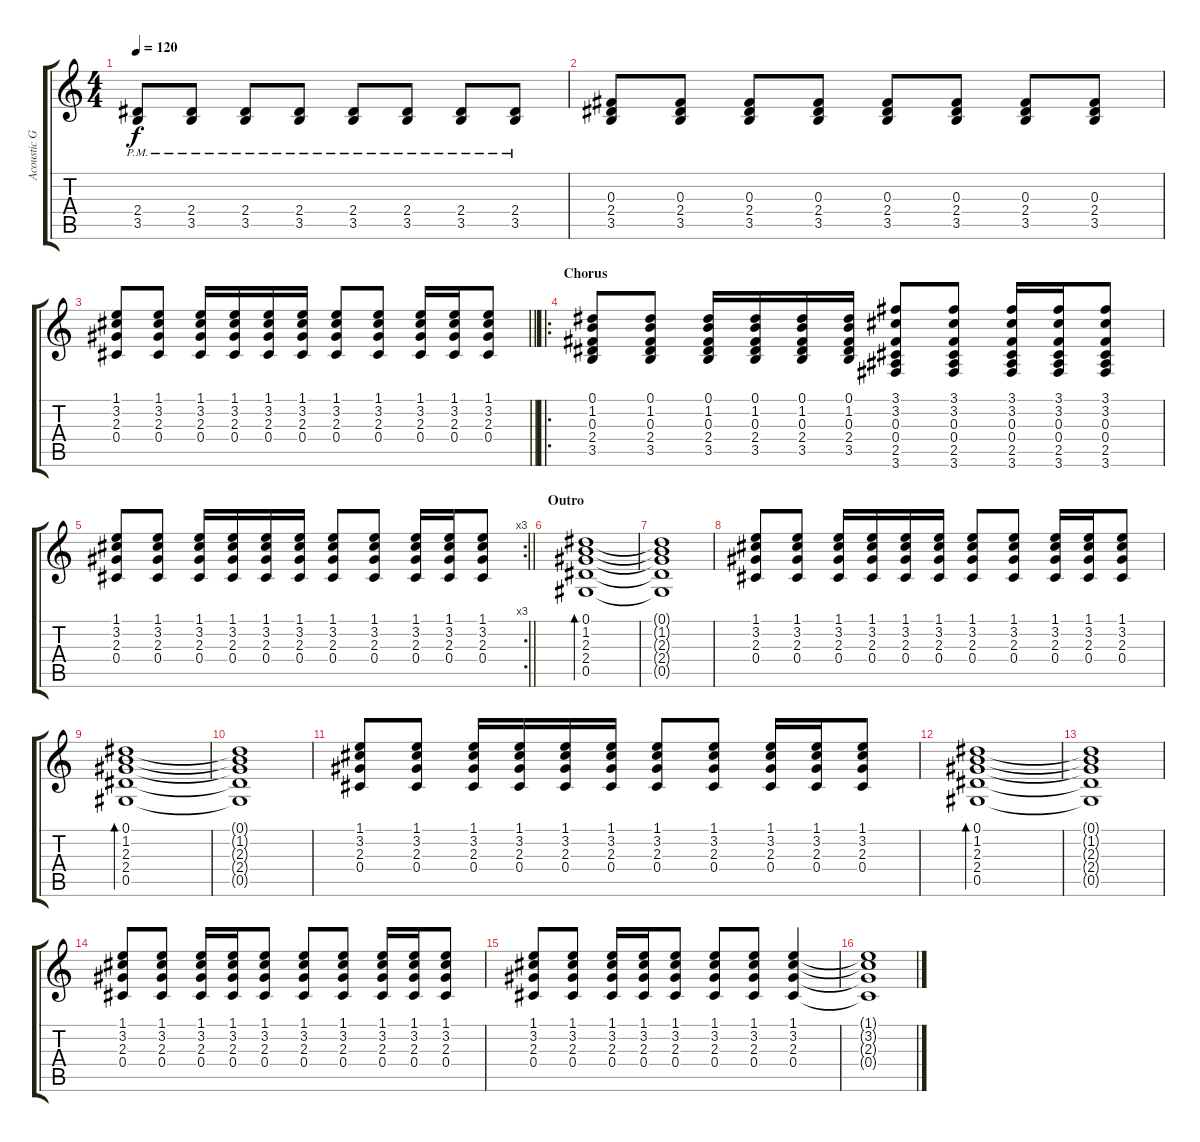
\track ("Acoustic Guitar (Lizard Lazario)" "Acoustic G") {instrument acousticguitarsteel}
\staff {score tabs}
\tuning (Eb4 Bb3 Gb3 Db3 Ab2 Eb2) {hide}
\ts (4 4)
\tempo 120
\clef g2
\ks c
(2.4{pm} 3.5{pm}).8{dy f} (2.4{pm} 3.5{pm}).8 (2.4{pm} 3.5{pm}).8 (2.4{pm} 3.5{pm}).8 (2.4{pm} 3.5{pm}).8 (2.4{pm} 3.5{pm}).8 (2.4{pm} 3.5{pm}).8 (2.4{pm} 3.5{pm}).8 |
(0.3 2.4 3.5).8 (0.3 2.4 3.5).8 (0.3 2.4 3.5).8 (0.3 2.4 3.5).8 (0.3 2.4 3.5).8 (0.3 2.4 3.5).8 (0.3 2.4 3.5).8 (0.3 2.4 3.5).8 |
\barLineRight lightlight
(1.1 3.2 2.3 0.4).8 (1.1 3.2 2.3 0.4).8 (1.1 3.2 2.3 0.4).16 (1.1 3.2 2.3 0.4).16 (1.1 3.2 2.3 0.4).16 (1.1 3.2 2.3 0.4).16 (1.1 3.2 2.3 0.4).8 (1.1 3.2 2.3 0.4).8 (1.1 3.2 2.3 0.4).16 (1.1 3.2 2.3 0.4).16 (1.1 3.2 2.3 0.4).8 |
\ro
\section ("" "Chorus")
(0.1 1.2 0.3 2.4 3.5).8 (0.1 1.2 0.3 2.4 3.5).8 (0.1 1.2 0.3 2.4 3.5).16 (0.1 1.2 0.3 2.4 3.5).16 (0.1 1.2 0.3 2.4 3.5).16 (0.1 1.2 0.3 2.4 3.5).16 (3.1 3.2 0.3 0.4 2.5 3.6).8 (3.1 3.2 0.3 0.4 2.5 3.6).8 (3.1 3.2 0.3 0.4 2.5 3.6).16 (3.1 3.2 0.3 0.4 2.5 3.6).16 (3.1 3.2 0.3 0.4 2.5 3.6).8 |
\rc 3
\barLineRight lightlight
(1.1 3.2 2.3 0.4).8 (1.1 3.2 2.3 0.4).8 (1.1 3.2 2.3 0.4).16 (1.1 3.2 2.3 0.4).16 (1.1 3.2 2.3 0.4).16 (1.1 3.2 2.3 0.4).16 (1.1 3.2 2.3 0.4).8 (1.1 3.2 2.3 0.4).8 (1.1 3.2 2.3 0.4).16 (1.1 3.2 2.3 0.4).16 (1.1 3.2 2.3 0.4).8 |
\section ("" "Outro")
(0.1 1.2 2.3 2.4 0.5).1{bd 240} |
(0.1{t} 1.2{t} 2.3{t} 2.4{t} 0.5{t}).1 |
(1.1 3.2 2.3 0.4).8 (1.1 3.2 2.3 0.4).8 (1.1 3.2 2.3 0.4).16 (1.1 3.2 2.3 0.4).16 (1.1 3.2 2.3 0.4).16 (1.1 3.2 2.3 0.4).16 (1.1 3.2 2.3 0.4).8 (1.1 3.2 2.3 0.4).8 (1.1 3.2 2.3 0.4).16 (1.1 3.2 2.3 0.4).16 (1.1 3.2 2.3 0.4).8 |
(0.1 1.2 2.3 2.4 0.5).1{bd 240} |
(0.1{t} 1.2{t} 2.3{t} 2.4{t} 0.5{t}).1 |
(1.1 3.2 2.3 0.4).8 (1.1 3.2 2.3 0.4).8 (1.1 3.2 2.3 0.4).16 (1.1 3.2 2.3 0.4).16 (1.1 3.2 2.3 0.4).16 (1.1 3.2 2.3 0.4).16 (1.1 3.2 2.3 0.4).8 (1.1 3.2 2.3 0.4).8 (1.1 3.2 2.3 0.4).16 (1.1 3.2 2.3 0.4).16 (1.1 3.2 2.3 0.4).8 |
(0.1 1.2 2.3 2.4 0.5).1{bd 240} |
(0.1{t} 1.2{t} 2.3{t} 2.4{t} 0.5{t}).1 |
(1.1 3.2 2.3 0.4).8 (1.1 3.2 2.3 0.4).8 (1.1 3.2 2.3 0.4).16 (1.1 3.2 2.3 0.4).16 (1.1 3.2 2.3 0.4).8 (1.1 3.2 2.3 0.4).8 (1.1 3.2 2.3 0.4).8 (1.1 3.2 2.3 0.4).16 (1.1 3.2 2.3 0.4).16 (1.1 3.2 2.3 0.4).8 |
(1.1 3.2 2.3 0.4).8 (1.1 3.2 2.3 0.4).8 (1.1 3.2 2.3 0.4).16 (1.1 3.2 2.3 0.4).16 (1.1 3.2 2.3 0.4).8 (1.1 3.2 2.3 0.4).8 (1.1 3.2 2.3 0.4).8 (1.1 3.2 2.3 0.4).4 |
(1.1{t} 3.2{t} 2.3{t} 0.4{t}).1
